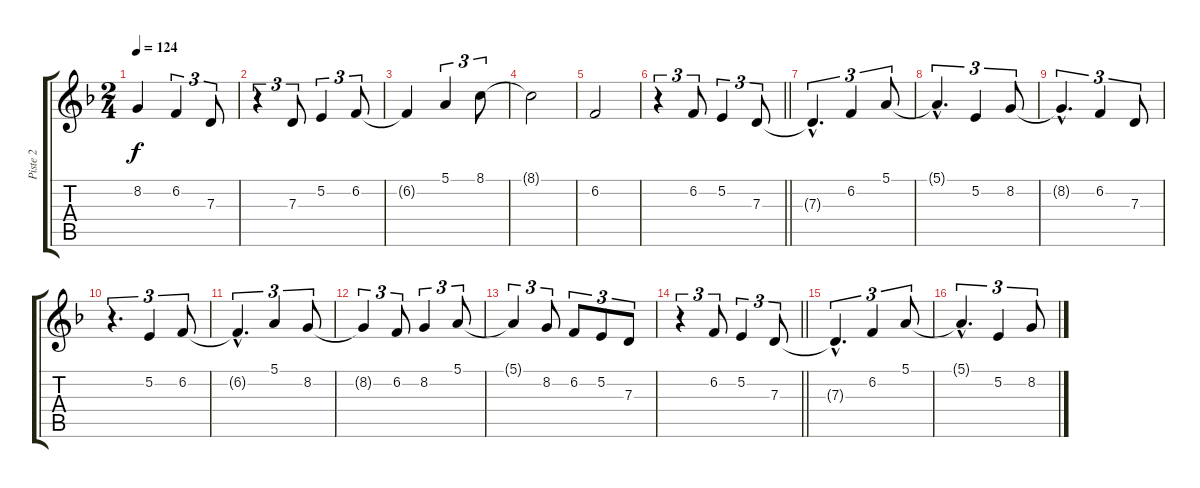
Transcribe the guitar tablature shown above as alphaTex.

\track ("Piste 2" "Piste 2") {instrument flute}
\staff {score tabs}
\tuning (E4 B3 G3 D3 A2 E2) {hide}
\ts (2 4)
\tempo 124
\clef g2
\ks dminor
8.2{t}.4{dy f} 6.2.4{tu (3 2)} 7.3.8{tu (3 2)} |
r.4{tu (3 2)} 7.3.8{tu (3 2)} 5.2.4{tu (3 2)} 6.2.8{tu (3 2)} |
6.2{t}.4 5.1.4{tu (3 2)} 8.1.8{tu (3 2)} |
8.1{t}.2 |
6.2.2 |
\barLineRight lightlight
r.4{tu (3 2) volume 11 instrument flute} 6.2.8{tu (3 2)} 5.2.4{tu (3 2)} 7.3.8{tu (3 2)} |
7.3{hac t}.4{d tu (3 2)} 6.2.4{tu (3 2)} 5.1.8{tu (3 2)} |
5.1{hac t}.4{d tu (3 2)} 5.2.4{tu (3 2)} 8.2.8{tu (3 2)} |
8.2{hac t}.4{d tu (3 2)} 6.2.4{tu (3 2)} 7.3.8{tu (3 2)} |
r.4{d tu (3 2)} 5.2.4{tu (3 2)} 6.2.8{tu (3 2)} |
6.2{hac t}.4{d tu (3 2)} 5.1.4{tu (3 2)} 8.2.8{tu (3 2)} |
8.2{t}.4{tu (3 2)} 6.2.8{tu (3 2)} 8.2.4{tu (3 2)} 5.1.8{tu (3 2)} |
5.1{t}.4{tu (3 2)} 8.2.8{tu (3 2)} 6.2.8{tu (3 2)} 5.2.8{tu (3 2)} 7.3.8{tu (3 2)} |
\barLineRight lightlight
r.4{tu (3 2)} 6.2.8{tu (3 2)} 5.2.4{tu (3 2)} 7.3.8{tu (3 2)} |
7.3{hac t}.4{d tu (3 2)} 6.2.4{tu (3 2)} 5.1.8{tu (3 2)} |
5.1{hac t}.4{d tu (3 2)} 5.2.4{tu (3 2)} 8.2.8{tu (3 2)}
